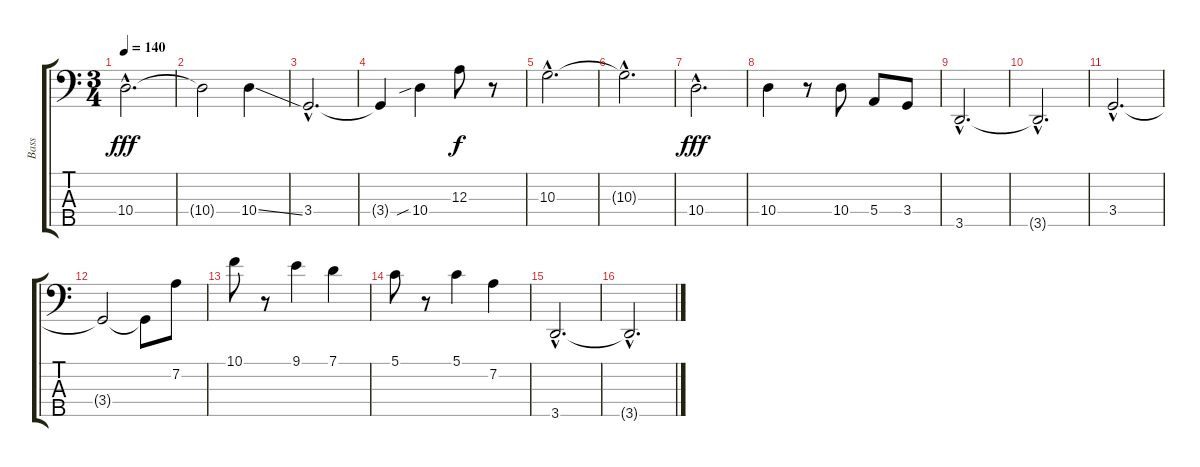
\track ("Bass" "Bass") {instrument fretlessbass}
\staff {score tabs}
\tuning (G2 D2 A1 E1 B0) {hide}
\ts (3 4)
\tempo 140
\clef f4
\ks c
10.4{hac}.2{d dy fff} |
10.4{t}.2 10.4{ss}.4 |
3.4{hac}.2{d} |
3.4{t}.4 10.4{sib}.4 12.3.8{dy f} r.8 |
10.3{hac}.2{d} |
10.3{hac t}.2{d} |
10.4{hac}.2{d dy fff} |
10.4.4 r.8 10.4.8 5.4.8 3.4.8 |
3.5{hac}.2{d} |
3.5{hac t}.2{d} |
3.4{hac}.2{d} |
3.4{t}.2 3.4{t}.8 7.2.8 |
10.1.8 r.8 9.1.4 7.1.4 |
5.1.8 r.8 5.1.4 7.2.4 |
3.5{hac}.2{d} |
3.5{hac t}.2{d}
